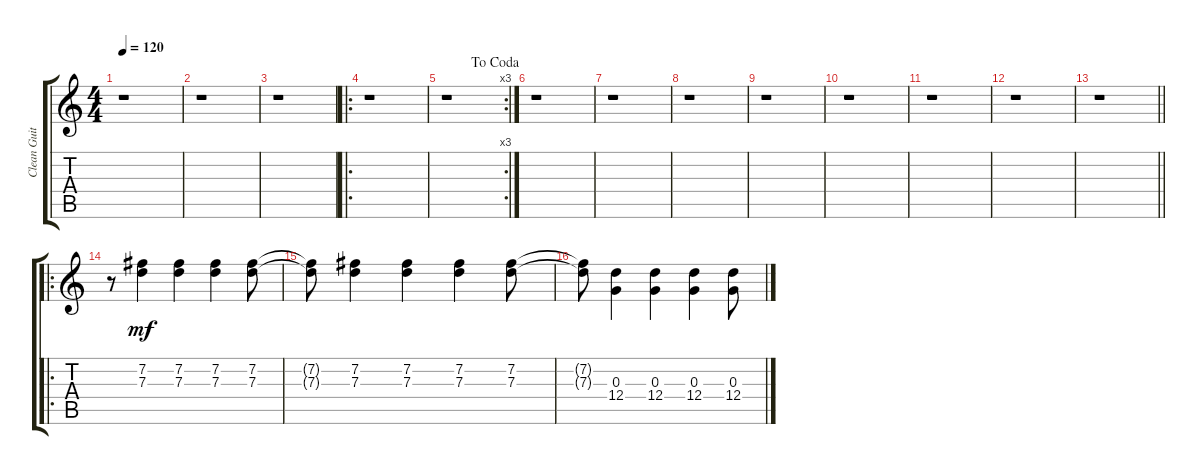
\track ("Clean Guitar- Noodle" "Clean Guit") {instrument electricguitarclean}
\staff {score tabs}
\tuning (E4 B3 G3 D3 A2 E2) {hide}
\ts (4 4)
\tempo 120
\clef g2
\ks c
r.1{dy mp} |
r.1 |
r.1 |
\ro
r.1 |
\rc 3
\jump dacoda
r.1 |
r.1 |
r.1 |
r.1 |
r.1 |
r.1 |
r.1 |
r.1 |
\barLineRight lightlight
r.1 |
\ro
r.8 (7.2 7.3).4{dy mf} (7.2 7.3).4 (7.2 7.3).4 (7.2 7.3).8 |
(7.2{t} 7.3{t}).8 (7.2 7.3).4 (7.2 7.3).4 (7.2 7.3).4 (7.2 7.3).8 |
(7.2{t} 7.3{t}).8 (0.3 12.4).4 (0.3 12.4).4 (0.3 12.4).4 (0.3 12.4).8
